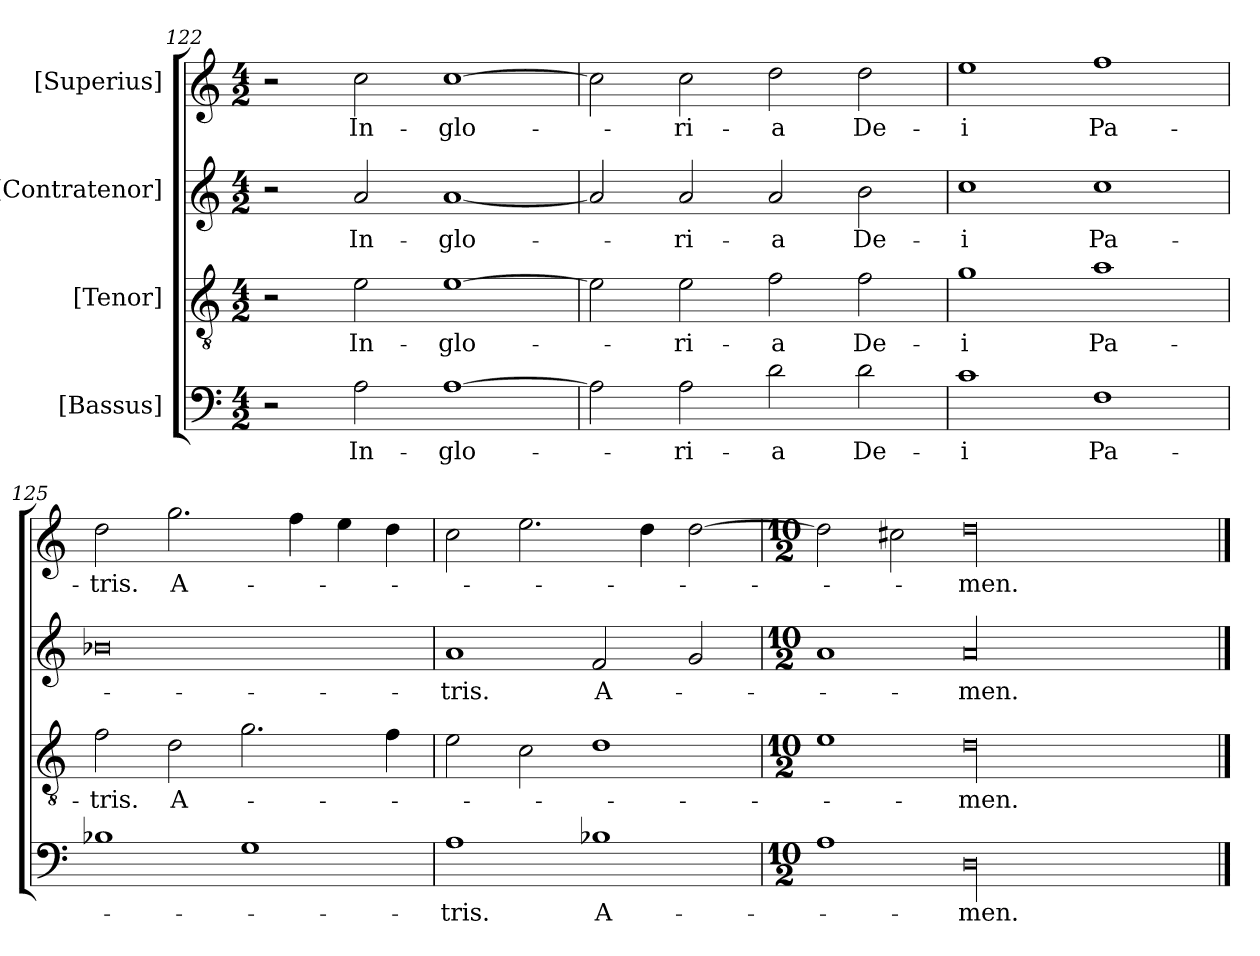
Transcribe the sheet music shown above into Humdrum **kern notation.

**kern	**text	**kern	**text	**kern	**text	**kern	**text
*part4	*part4	*part3	*part3	*part2	*part2	*part1	*part1
*staff4	*staff4	*staff3	*staff3	*staff2	*staff2	*staff1	*staff1
*I"[Bassus]	*	*I"[Tenor]	*	*I"[Contratenor]	*	*I"[Superius]	*
*clefF4	*	*clefGv2	*	*clefG2	*	*clefG2	*
*k[]	*	*k[]	*	*k[]	*	*k[]	*
*M4/2	*	*M4/2	*	*M4/2	*	*M4/2	*
=122	=122	=122	=122	=122	=122	=122	=122
2r	.	2r	.	2r	.	2r	.
2A\	In-	2e\	In-	2a/	In-	2cc\	In-
[1A\	glo-	[1e\	glo-	[1a/	glo-	[1cc\	glo-
=123	=123	=123	=123	=123	=123	=123	=123
2A\]	.	2e\]	.	2a/]	.	2cc\]	.
2A\	-ri-	2e\	-ri-	2a/	-ri-	2cc\	-ri-
2d\	-a	2f\	-a	2a/	-a	2dd\	-a
2d\	De-	2f\	De-	2b\	De-	2dd\	De-
=124	=124	=124	=124	=124	=124	=124	=124
1c\	-i	1g\	-i	1cc\	-i	1ee\	-i
1F\	Pa-	1a\	Pa-	1cc\	Pa-	1ff\	Pa-
=125	=125	=125	=125	=125	=125	=125	=125
1B-X\	.	2f\	-tris.	0b-X\	.	2dd\	-tris.
.	.	2d\	A-	.	.	2.gg\	A-
1G\	.	2.g\	.	.	.	.	.
.	.	.	.	.	.	4ff\	.
.	.	.	.	.	.	4ee\	.
.	.	4f\	.	.	.	4dd\	.
=126	=126	=126	=126	=126	=126	=126	=126
1A\	-tris.	2e\	.	1a/	-tris.	2cc\	.
.	.	2c\	.	.	.	2.ee\	.
1B-X\	A-	1d\	.	2f/	A-	.	.
.	.	.	.	.	.	4dd\	.
.	.	.	.	2g/	.	[2dd\	.
=127	=127	=127	=127	=127	=127	=127	=127
*M10/2	*	*M10/2	*	*M10/2	*	*M10/2	*
1A\	.	1e\	.	1a/	.	2dd\]	.
.	.	.	.	.	.	2cc#X\	.
00D\	-men.	00d\	-men.	00a/	-men.	00dd\	-men.
==	==	==	==	==	==	==	==
*-	*-	*-	*-	*-	*-	*-	*-
